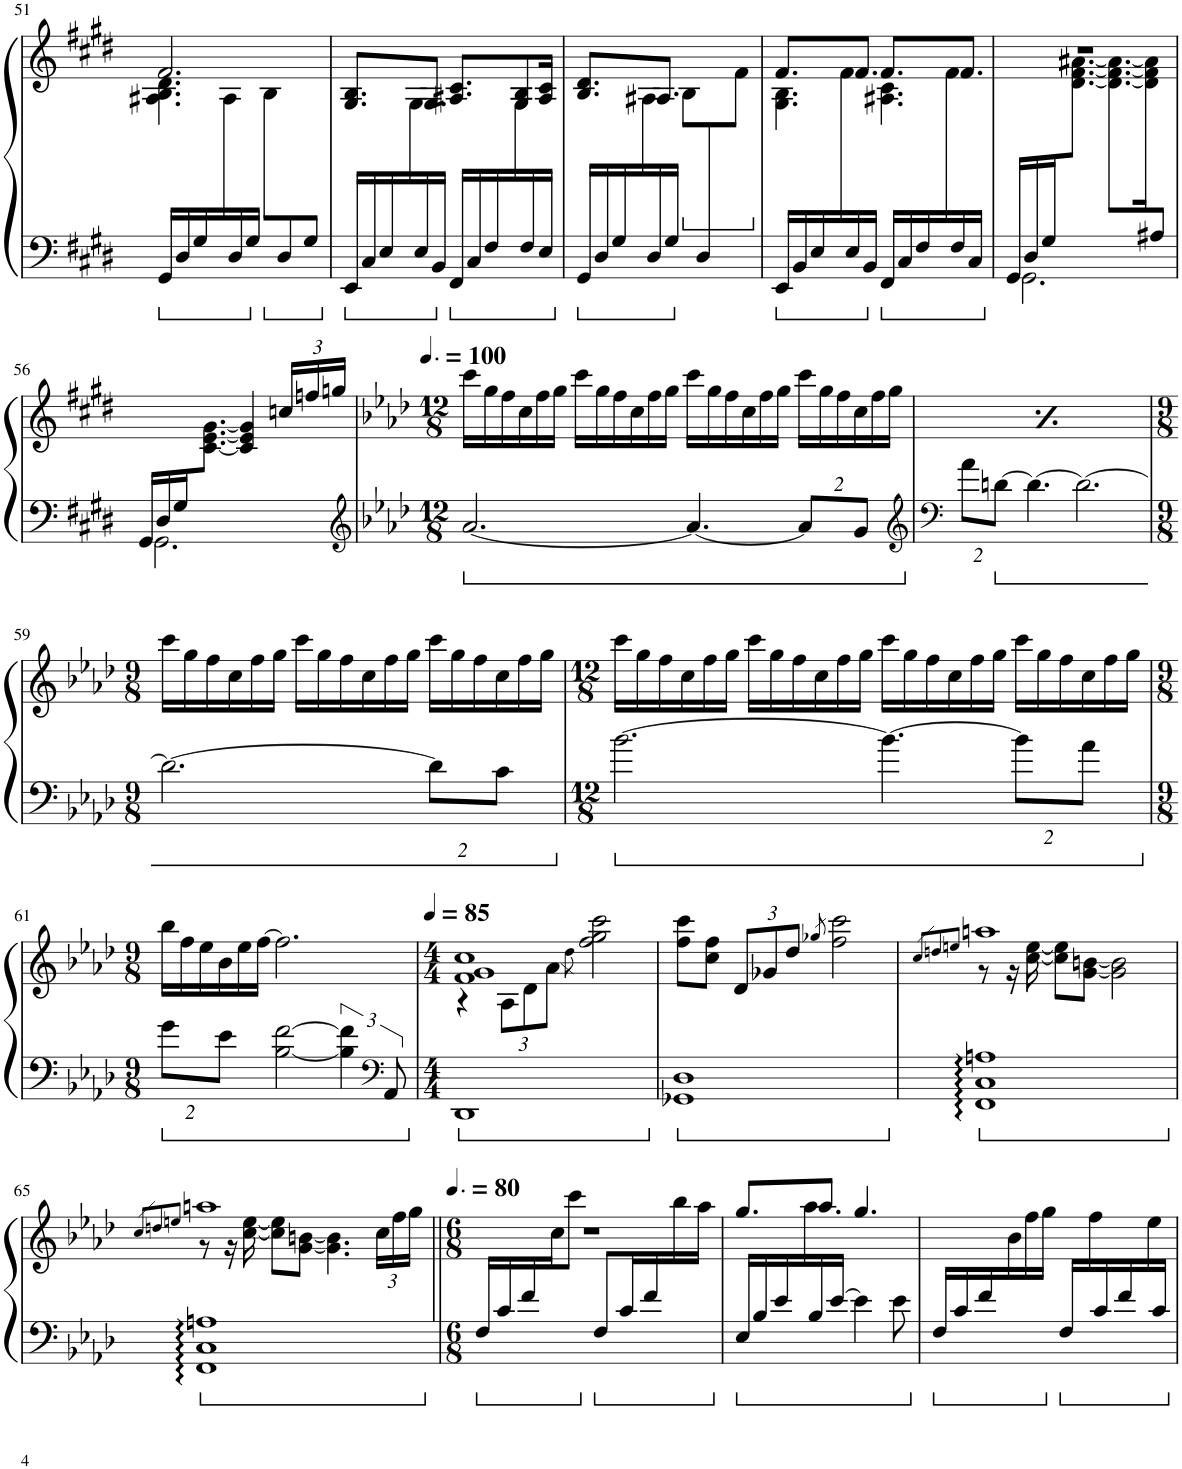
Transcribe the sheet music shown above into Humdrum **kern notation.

**kern	**kern
*part1	*part1
*staff2	*staff1
*I"Piano	*
*I'Pno.	*
!!LO:PB:g=z
*clefF4	*clefG2
*k[f#c#g#d#]	*k[f#c#g#d#]
*M6/8	*M6/8
=51	=51
*	*^
*	*	*^
16GG#/LL	2.f#/	4.A#X\ 4.B\ 4.d#\	8.ryy
16D#/	.	.	.
16G#/	.	.	.
16ryy	.	.	16A#\
16D#/	.	.	8ryy
16G#/JJ	.	.	.
*	*ped	*	*
8ryy	.	8ryy	8B\L
8D#/	.	4ryy	4ryy
8G#/J	.	.	.
*	*v	*v	*v
=52	=52
*Xped	*
*	*^
16EE/LL	8.G#/ 8.B/L	8.ryy
16C#/	.	.
16E/	.	.
16ryy	8.G#/J	16G#\
16E/	.	16ryy
*	*v	*v
16BB/JJ	.
16FF#/LL	8.A#X/ 8.c#/L
16C#/	.
16F#/	.
*	*^
16ryy	8G#/ 8B/	16G#\
16F#/	.	8ryy
16E/JJ	16A#/ 16c#/Jk	.
=53	=53	=53
*^	*	*
2ryy	16GG#/LL	8.B/ 8.d#/L	8.ryy
.	16D#/	.	.
.	16G#/	.	.
.	16ryy	8.A#X/J	16A#\
.	16D#/	.	2ryy
.	16G#/JJ	.	.
*	*	*ped	*
.	8ryy	8B\L	.
8D#/	4ryy	8ryy	.
8ryy	.	8f#\J	.
*v	*v	*	*
*	*v	*v
=54	=54
*	*Xped
*	*^
*	*	*^
16EE/LL	8.f#/L	4.G#\ 4.B\	8.ryy
16BB/	.	.	.
16E/	.	.	.
16ryy	8.f#/J	.	16f#\
16E/	.	.	16ryy
*	*	*v	*v
16BB/JJ	.	.
16FF#/LL	8.f#/L	4.A#X\ 4.c#\
16C#/	.	.
16F#/	.	.
*	*	*^
16ryy	8.f#/J	.	16f#\
16F#/	.	.	8ryy
16C#/JJ	.	.	.
*	*	*v	*v
=55	=55	=55
*^	*	*
16GG#/LL	2.GG#\	2.r	8.ryy
16D#/	.	.	.
16G#/J	.	.	.
4..ryy	.	.	[8.d#\ [8.f#\ [8.a#X\J
.	.	.	8.d#\_ 8.f#\_ 8.a#\_L
.	.	.	16d#\] 16f#\] 16a#\]K
8A#X/J	.	.	8ryy
!!LO:LB:g=z	!!
=56	=56	=56	=56
*k[f#c#g#d#]	*	*k[f#c#g#d#]	*
16GG#/LL	2.GG#\	4.ryy	8.ryy
16D#/	.	.	.
16G#/J	.	.	.
4..ryy	.	.	[8.c#\ [8.e\ [8.g#\J
.	.	4ryy	4c#/] 4e/] 4g#/]
*	*	*Xbrackettup	*
8ryy	.	24ccn/LL	8ryy
.	.	24ffn/	.
.	.	24ggn/JJ	.
*v	*v	*	*
*	*v	*v
=57	=57
*clefG2	*
*k[b-e-a-d-]	*k[b-e-a-d-]
*M12/8	*M12/8
*	*MM150
[2.a-/	16ccc\LL
.	16gg\
.	16ff\
.	16cc\
.	16ff\
.	16gg\JJ
.	16ccc\LL
.	16gg\
.	16ff\
.	16cc\
.	16ff\
.	16gg\JJ
4.a-/_	16ccc\LL
.	16gg\
.	16ff\
.	16cc\
.	16ff\
.	16gg\JJ
*Xbrackettup	*
16%3a-/L]	16ccc\LL
.	16gg\
.	16ff\
16%3g/J	16cc\
.	16ff\
.	16gg\JJ
=58	=58
*clefF4	*
*	*MM150
16%3a-\L	16ccc\LL
.	16gg\
.	16ff\
[16%3dn\J	16cc\
.	16ff\
.	16gg\JJ
4.d\_	16ccc\LL
.	16gg\
.	16ff\
.	16cc\
.	16ff\
.	16gg\JJ
2.d\_	16ccc\LL
.	16gg\
.	16ff\
.	16cc\
.	16ff\
.	16gg\JJ
.	16ccc\LL
.	16gg\
.	16ff\
.	16cc\
.	16ff\
.	16gg\JJ
!!LO:LB:g=z
=59	=59
*M9/8	*M9/8
2.d\_	16ccc\LL
.	16gg\
.	16ff\
.	16cc\
.	16ff\
.	16gg\JJ
.	16ccc\LL
.	16gg\
.	16ff\
.	16cc\
.	16ff\
.	16gg\JJ
16%3d\L]	16ccc\LL
.	16gg\
.	16ff\
16%3c\J	16cc\
.	16ff\
.	16gg\JJ
=60	=60
*M12/8	*M12/8
[2.b-\	16ccc\LL
.	16gg\
.	16ff\
.	16cc\
.	16ff\
.	16gg\JJ
.	16ccc\LL
.	16gg\
.	16ff\
.	16cc\
.	16ff\
.	16gg\JJ
4.b-\_	16ccc\LL
.	16gg\
.	16ff\
.	16cc\
.	16ff\
.	16gg\JJ
16%3b-\L]	16ccc\LL
.	16gg\
.	16ff\
16%3a-\J	16cc\
.	16ff\
.	16gg\JJ
!!LO:LB:g=z
=61	=61
*M9/8	*M9/8
16%3g\L	16bb-\LL
.	16ff\
.	16ee-\
16%3e-\J	16b-\
.	16ee-\
.	[16ff\JJ
[2B-\ [2f\	2.ff\]
*brackettup	*
6B-\] 6f\]	.
*clefF4	*
12AA-/	.
=62	=62
*M4/4	*M4/4
*	*MM85
*	*^
1DD-	1f 1g 1cc	4r
.	.	12A-\L
.	.	12d-\
.	.	12a-\J
.	.	8qdd-\
.	.	2ff\ 2gg\ 2ccc\
*	*v	*v
=63	=63
1GG-X 1D-	8ff\ 8ccc\L
.	8cc\ 8ff\J
.	12d-/L
.	12g-X/
.	12dd-/J
.	8qgg-X/
.	2ff\ 2ccc\
=64	=64
.	8qcc/L
.	8qddn/
.	8qeen/J
*	*^
1FF 1C 1An	1aan	8r
.	.	16r
.	.	[16cc\ [16ee\
.	.	8cc\] 8ee\]L
.	.	[8g\ [8bn\J
.	.	2g\] 2b\]
!!LO:LB:g=z	!!
=65	=65	=65
.	8qcc/L	.
.	8qddn/	.
.	8qeen/J	.
1FF 1C 1An	1aan	8r
.	.	16r
.	.	[16cc\ [16ee\
.	.	8cc\] 8ee\]L
.	.	[8g\ [8bn\J
.	.	4.g\] 4.b\]
.	.	24cc\LL
.	.	24ff\
.	.	24gg\JJ
=66||	=66||	=66||
*M6/8	*M6/8	*
*ped	*	*
*	*MM120	*
16F/LL	2.r	8.ryy
16c/	.	.
16f/	.	.
8.ryy	.	16cc\J
.	.	8ccc\J
*ped	*	*
*	*Xped	*
8F/L	.	4ryy
16c/L	.	.
16f/	.	.
8ryy	.	16bb-\
.	.	16aa-\JJ
=67	=67	=67
*	*Xped	*
16E-/LL	8.gg/L	8.ryy
16B-/	.	.
16e-/	.	.
16ryy	8.aa-/J	16aa-\
16B-/	.	2ryy
[16e-/JJ	.	.
4e-\]	4.gg/	.
8e-\	.	.
=68	=68	=68
*ped	*	*
16F/LL	2.ryy	8.ryy
16c/	.	.
16f/	.	.
8.ryy	.	16b-\
.	.	16ff\
.	.	16gg\JJ
*	*Xped	*
16F/LL	.	16ryy
16ryy	.	16ff\
16c/	.	8ryy
16f/	.	.
16ryy	.	16ee-\
16c/JJ	.	16ryy
*	*v	*v
=	=
*-	*-
